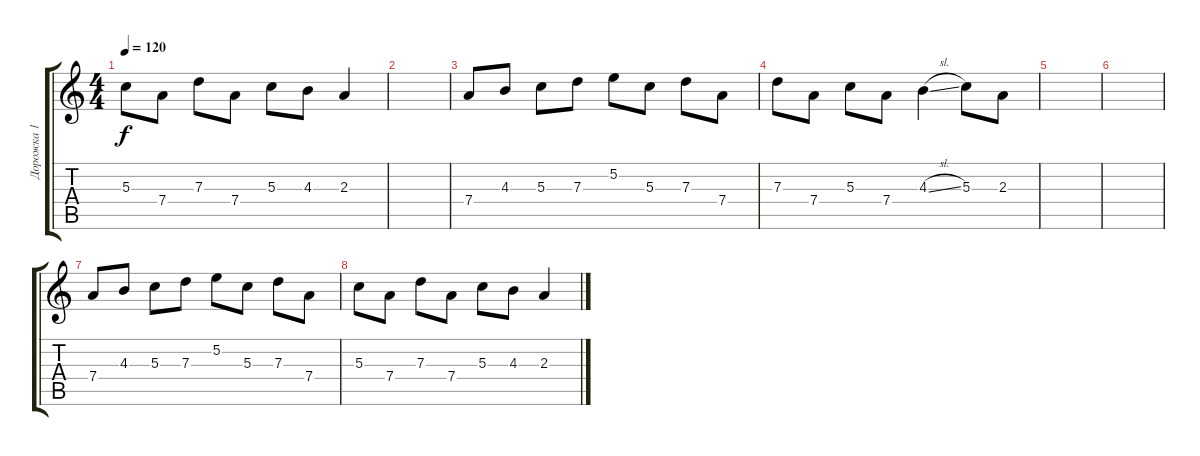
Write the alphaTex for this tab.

\track ("Дорожка 1" "Дорожка 1") {instrument acousticguitarsteel}
\staff {score tabs}
\tuning (E4 B3 G3 D3 A2 E2) {hide}
\ts (4 4)
\tempo 120
\clef g2
\ks c
5.3.8{dy f} 7.4.8 7.3.8 7.4.8 5.3.8 4.3.8 2.3.4 |
|
7.4.8 4.3.8 5.3.8 7.3.8 5.2.8 5.3.8 7.3.8 7.4.8 |
7.3.8 7.4.8 5.3.8 7.4.8 4.3{sl}.4 5.3.8 2.3.8 |
|
|
7.4.8 4.3.8 5.3.8 7.3.8 5.2.8 5.3.8 7.3.8 7.4.8 |
5.3.8 7.4.8 7.3.8 7.4.8 5.3.8 4.3.8 2.3.4
